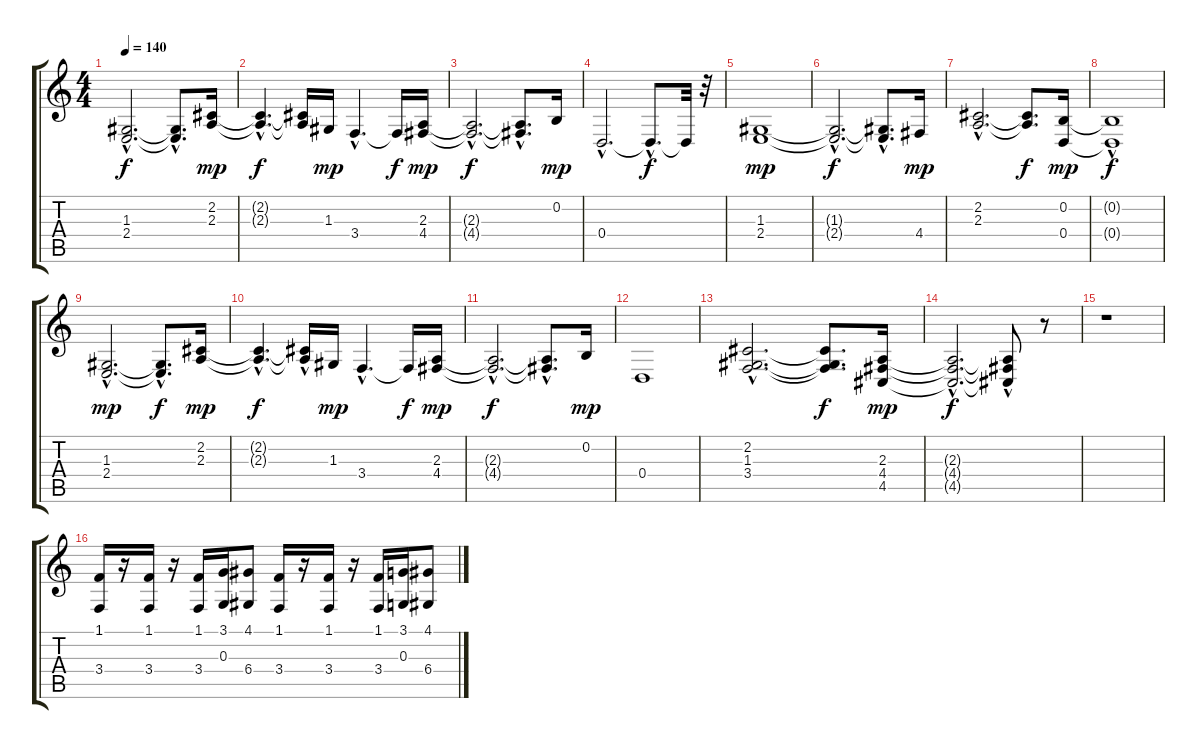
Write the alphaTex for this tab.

\track "" {instrument trumpet}
\staff {score tabs}
\tuning (E4 B3 G3 D3 A2 E2) {hide}
\ts (4 4)
\tempo 140
\clef g2
\ks c
(1.3{hac t} 2.4{hac t}).2{d dy f} (1.3{hac t} 2.4{t}).8{d} (2.2 2.3).16{dy mp} |
(2.2{hac t} 2.3{hac t}).4{d dy f} (2.2{t} 2.3{t}).16 1.3.16{dy mp} 3.4{hac}.4{d} 3.4{t}.16{dy f} (2.3 4.4).16{dy mp} |
(2.3{hac t} 4.4{hac t}).2{d dy f} (2.3{hac t} 4.4{t}).8{d} 0.2.16{dy mp} |
0.4{hac}.2{d} 0.4{hac t}.8{d dy f} 0.4{t}.32 r.32 |
(1.3 2.4).1{dy mp} |
(1.3{hac t} 2.4{hac t}).2{d dy f} (1.3{t} 2.4{hac t}).8{d} 4.4.16{dy mp} |
(2.2{hac} 2.3{hac}).2{d} (2.2{t} 2.3{t}).8{d dy f} (0.2 0.4).16{dy mp} |
(0.2{t} 0.4{hac t}).1{dy f} |
(1.3{hac} 2.4{hac}).2{d dy mp} (1.3{hac t} 2.4{t}).8{d dy f} (2.2 2.3).16{dy mp} |
(2.2{hac t} 2.3{hac t}).4{d dy f} (2.2{t} 2.3{hac t}).16 1.3.16{dy mp} 3.4{hac}.4{d} 3.4{t}.16{dy f} (2.3 4.4).16{dy mp} |
(2.3{hac t} 4.4{hac t}).2{d dy f} (2.3{hac t} 4.4{t}).8{d} 0.2.16{dy mp} |
0.4.1 |
(2.2{hac} 1.3{hac} 3.4{hac}).2{d} (2.2{t} 1.3{t} 3.4{t}).8{d dy f} (2.3 4.4 4.5).16{dy mp} |
(2.3{hac t} 4.4{hac t} 4.5{hac t}).2{d dy f} (2.3{t} 4.4{t} 4.5{hac t}).8 r.8 |
r.1 |
(1.1 3.4).16{volume 11 balance 8 instrument pizzicatostrings} r.16 (1.1 3.4).16 r.16 (1.1 3.4).16 (3.1 0.3).16 (4.1 6.4).8 (1.1 3.4).16 r.16 (1.1 3.4).16 r.16 (1.1 3.4).16 (3.1 0.3).16 (4.1 6.4).8
